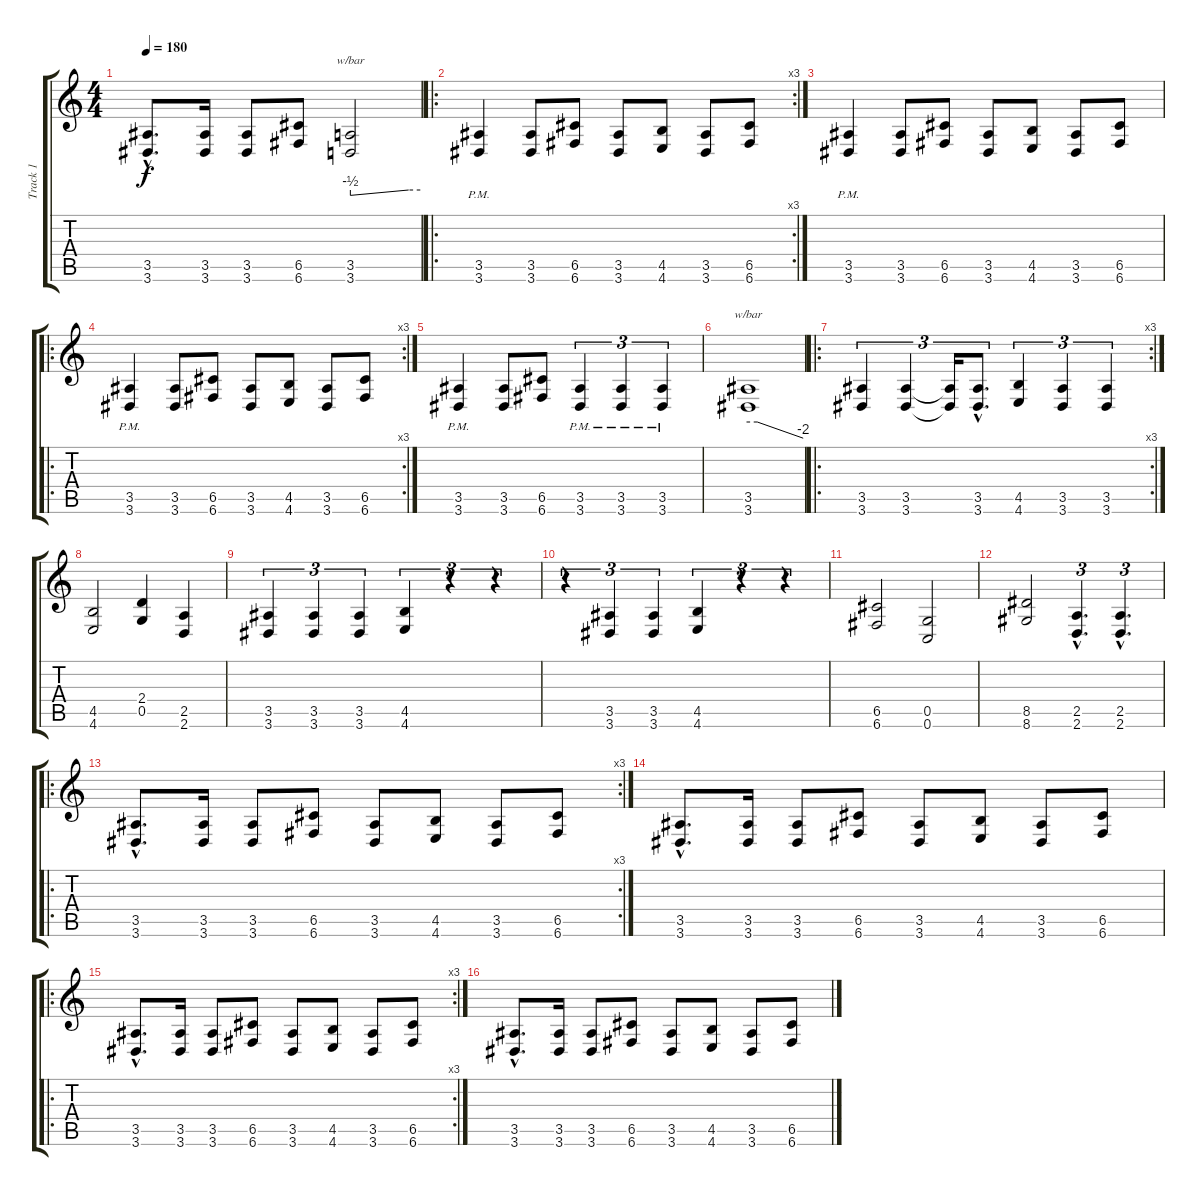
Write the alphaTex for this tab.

\track ("Track 1" "Track 1") {instrument distortionguitar}
\staff {score tabs}
\tuning (D4 A3 F3 C3 G2 C2) {hide}
\ts (4 4)
\tempo 180
\clef g2
\ks c
(3.5{hac} 3.6{hac}).8{d dy f} (3.5 3.6).16 (3.5 3.6).8 (6.5 6.6).8 (3.5 3.6).2{tbe (custom default 0 -2 50 0 60 0)} |
\ro
\rc 3
(3.5{pm} 3.6).4 (3.5 3.6).8 (6.5 6.6).8 (3.5 3.6).8 (4.5 4.6).8 (3.5 3.6).8 (6.5 6.6).8 |
(3.5{pm} 3.6).4 (3.5 3.6).8 (6.5 6.6).8 (3.5 3.6).8 (4.5 4.6).8 (3.5 3.6).8 (6.5 6.6).8 |
\ro
\rc 3
(3.5{pm} 3.6).4 (3.5 3.6).8 (6.5 6.6).8 (3.5 3.6).8 (4.5 4.6).8 (3.5 3.6).8 (6.5 6.6).8 |
(3.5{pm} 3.6).4 (3.5 3.6).8 (6.5 6.6).8 (3.5{pm} 3.6{pm}).4{tu (3 2)} (3.5{pm} 3.6{pm}).4{tu (3 2)} (3.5{pm} 3.6{pm}).4{tu (3 2)} |
(3.5 3.6).1{tbe (custom default 0 0 10 0 60 -8)} |
\ro
\rc 3
(3.5 3.6).4{tu (3 2)} (3.5 3.6).4{tu (3 2)} (3.5{t} 3.6{t}).16{tu (3 2)} (3.5{hac} 3.6{hac}).8{d tu (3 2)} (4.5 4.6).4{tu (3 2)} (3.5 3.6).4{tu (3 2)} (3.5 3.6).4{tu (3 2)} |
(4.5 4.6).2 (2.4 0.5).4 (2.5 2.6).4 |
(3.5 3.6).4{tu (3 2)} (3.5 3.6).4{tu (3 2)} (3.5 3.6).4{tu (3 2)} (4.5 4.6).4{tu (3 2)} r.4{tu (3 2)} r.4{tu (3 2)} |
r.4{tu (3 2)} (3.5 3.6).4{tu (3 2)} (3.5 3.6).4{tu (3 2)} (4.5 4.6).4{tu (3 2)} r.4{tu (3 2)} r.4{tu (3 2)} |
(6.5 6.6).2 (0.5 0.6).2 |
(8.5 8.6).2 (2.5{hac} 2.6{hac}).4{d tu (3 2)} (2.5{hac} 2.6{hac}).4{d tu (3 2)} |
\ro
\rc 3
(3.5{hac} 3.6{hac}).8{d} (3.5 3.6).16 (3.5 3.6).8 (6.5 6.6).8 (3.5 3.6).8 (4.5 4.6).8 (3.5 3.6).8 (6.5 6.6).8 |
(3.5{hac} 3.6{hac}).8{d} (3.5 3.6).16 (3.5 3.6).8 (6.5 6.6).8 (3.5 3.6).8 (4.5 4.6).8 (3.5 3.6).8 (6.5 6.6).8 |
\ro
\rc 3
(3.5{hac} 3.6{hac}).8{d} (3.5 3.6).16 (3.5 3.6).8 (6.5 6.6).8 (3.5 3.6).8 (4.5 4.6).8 (3.5 3.6).8 (6.5 6.6).8 |
(3.5{hac} 3.6{hac}).8{d} (3.5 3.6).16 (3.5 3.6).8 (6.5 6.6).8 (3.5 3.6).8 (4.5 4.6).8 (3.5 3.6).8 (6.5 6.6).8
